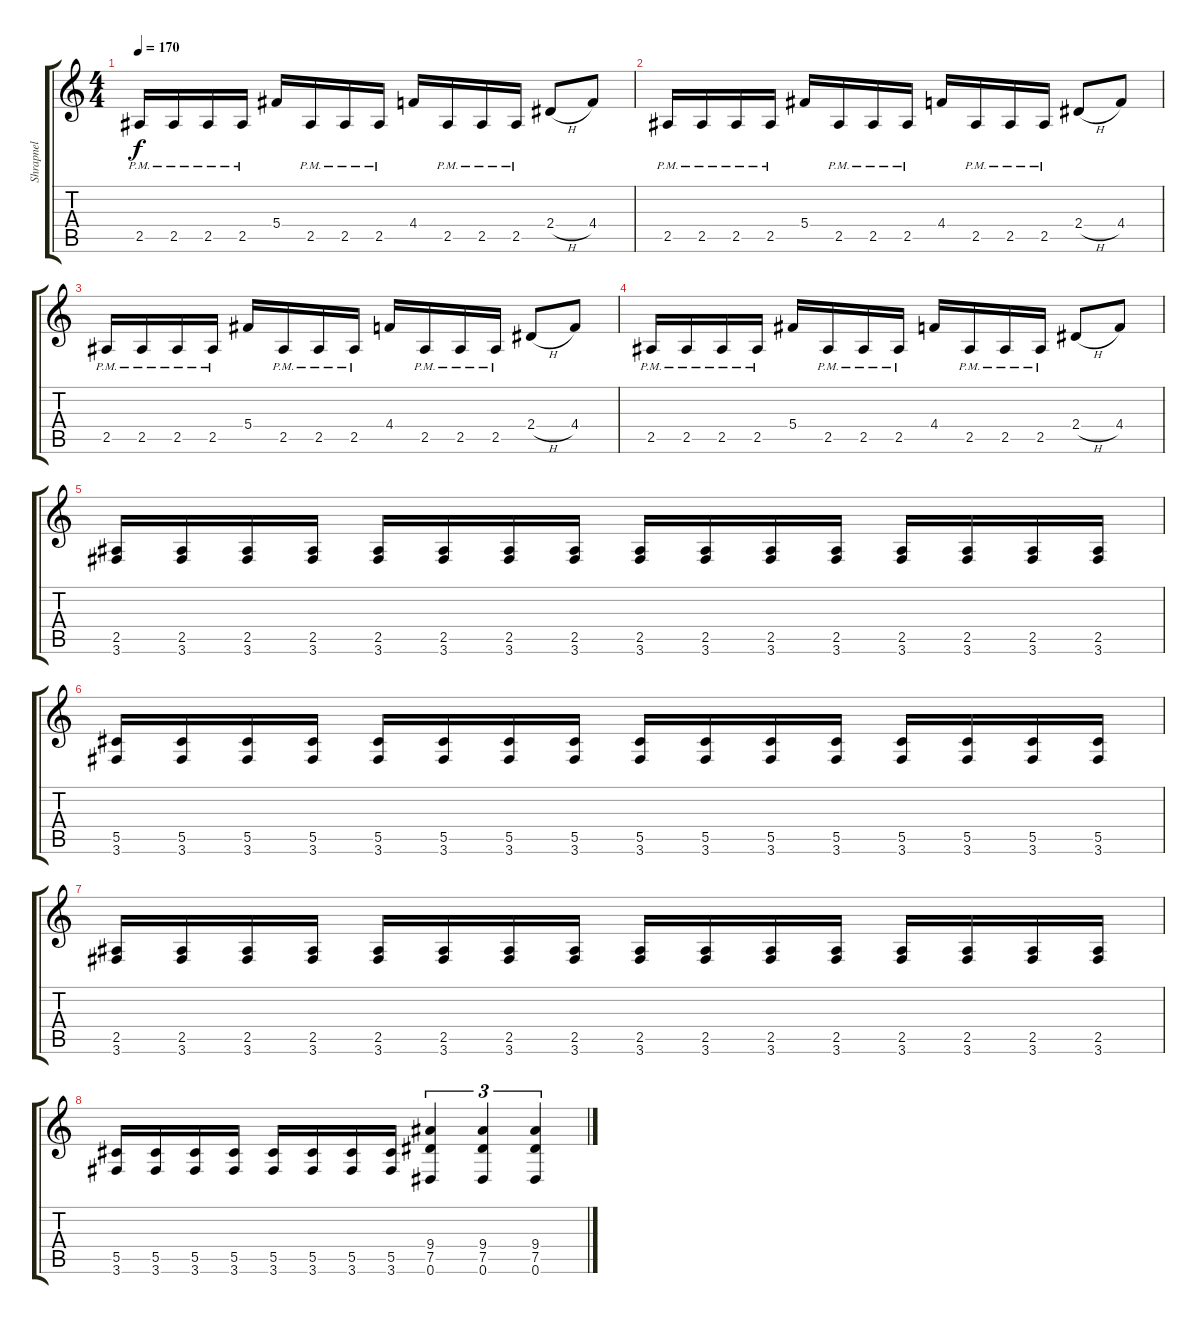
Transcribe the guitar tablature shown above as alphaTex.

\track ("Shrapnel" "Shrapnel") {instrument distortionguitar}
\staff {score tabs}
\tuning (Eb4 Bb3 Gb3 Db3 Ab2 Eb2) {hide}
\ts (4 4)
\tempo 170
\clef g2
\ks c
2.5{pm}.16{dy f} 2.5{pm}.16 2.5{pm}.16 2.5{pm}.16 5.4.16 2.5{pm}.16 2.5{pm}.16 2.5{pm}.16 4.4.16 2.5{pm}.16 2.5{pm}.16 2.5{pm}.16 2.4{h}.8 4.4.8 |
2.5{pm}.16 2.5{pm}.16 2.5{pm}.16 2.5{pm}.16 5.4.16 2.5{pm}.16 2.5{pm}.16 2.5{pm}.16 4.4.16 2.5{pm}.16 2.5{pm}.16 2.5{pm}.16 2.4{h}.8 4.4.8 |
2.5{pm}.16 2.5{pm}.16 2.5{pm}.16 2.5{pm}.16 5.4.16 2.5{pm}.16 2.5{pm}.16 2.5{pm}.16 4.4.16 2.5{pm}.16 2.5{pm}.16 2.5{pm}.16 2.4{h}.8 4.4.8 |
2.5{pm}.16 2.5{pm}.16 2.5{pm}.16 2.5{pm}.16 5.4.16 2.5{pm}.16 2.5{pm}.16 2.5{pm}.16 4.4.16 2.5{pm}.16 2.5{pm}.16 2.5{pm}.16 2.4{h}.8 4.4.8 |
(2.5 3.6).16 (2.5 3.6).16 (2.5 3.6).16 (2.5 3.6).16 (2.5 3.6).16 (2.5 3.6).16 (2.5 3.6).16 (2.5 3.6).16 (2.5 3.6).16 (2.5 3.6).16 (2.5 3.6).16 (2.5 3.6).16 (2.5 3.6).16 (2.5 3.6).16 (2.5 3.6).16 (2.5 3.6).16 |
(5.5 3.6).16 (5.5 3.6).16 (5.5 3.6).16 (5.5 3.6).16 (5.5 3.6).16 (5.5 3.6).16 (5.5 3.6).16 (5.5 3.6).16 (5.5 3.6).16 (5.5 3.6).16 (5.5 3.6).16 (5.5 3.6).16 (5.5 3.6).16 (5.5 3.6).16 (5.5 3.6).16 (5.5 3.6).16 |
(2.5 3.6).16 (2.5 3.6).16 (2.5 3.6).16 (2.5 3.6).16 (2.5 3.6).16 (2.5 3.6).16 (2.5 3.6).16 (2.5 3.6).16 (2.5 3.6).16 (2.5 3.6).16 (2.5 3.6).16 (2.5 3.6).16 (2.5 3.6).16 (2.5 3.6).16 (2.5 3.6).16 (2.5 3.6).16 |
(5.5 3.6).16 (5.5 3.6).16 (5.5 3.6).16 (5.5 3.6).16 (5.5 3.6).16 (5.5 3.6).16 (5.5 3.6).16 (5.5 3.6).16 (9.4 7.5 0.6).4{tu (3 2)} (9.4 7.5 0.6).4{tu (3 2)} (9.4 7.5 0.6).4{tu (3 2)}
